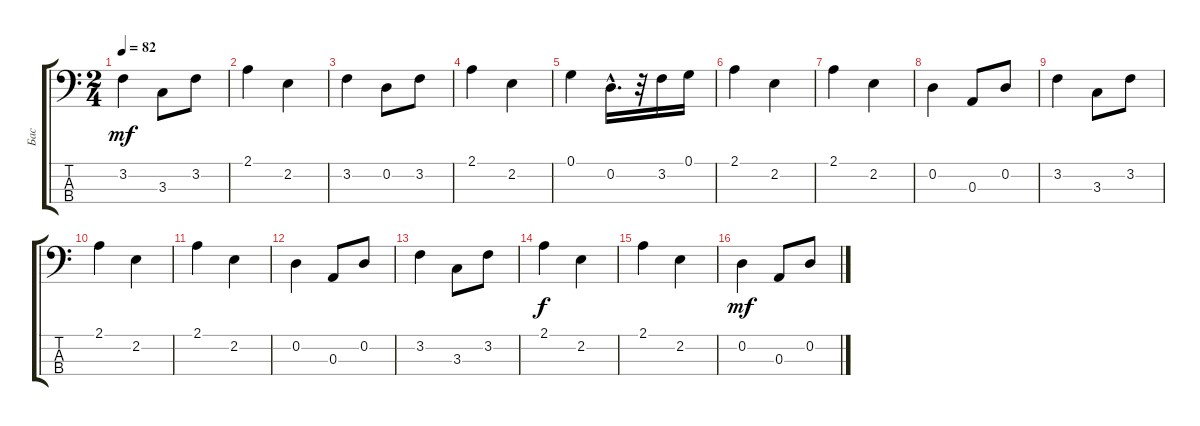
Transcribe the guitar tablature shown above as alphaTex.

\track ("Бас" "Бас") {instrument fretlessbass}
\staff {score tabs}
\tuning (G2 D2 A1 E1) {hide}
\ts (2 4)
\tempo 82
\clef f4
\ks c
3.2.4{dy mf} 3.3.8 3.2.8 |
2.1.4 2.2.4 |
3.2.4 0.2.8 3.2.8 |
2.1.4 2.2.4 |
0.1.4 0.2{hac}.16{d} r.32 3.2.16 0.1.16 |
2.1.4 2.2.4 |
2.1.4 2.2.4 |
0.2.4 0.3.8 0.2.8 |
3.2.4 3.3.8 3.2.8 |
2.1.4 2.2.4 |
2.1.4 2.2.4 |
0.2.4 0.3.8 0.2.8 |
3.2.4 3.3.8 3.2.8 |
2.1.4{dy f} 2.2.4 |
2.1.4 2.2.4 |
0.2.4{dy mf} 0.3.8 0.2.8
